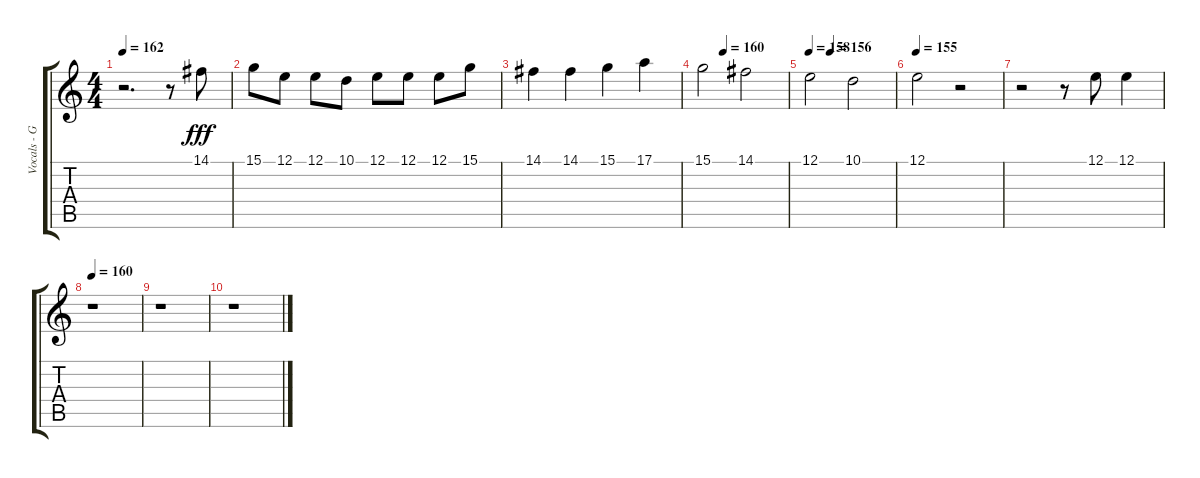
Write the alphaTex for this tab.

\track ("Vocals - Greg Graffin" "Vocals - G") {instrument voiceoohs}
\staff {score tabs}
\tuning (E4 B3 G3 D3 A2 E2) {hide}
\ts (4 4)
\tempo 162
\clef g2
\ks c
r.2{d dy fff} r.8 14.1.8 |
15.1.8 12.1.8 12.1.8 10.1.8 12.1.8 12.1.8 12.1.8 15.1.8 |
14.1.4 14.1.4 15.1.4 17.1.4 |
\tempo (160 0.25)
15.1.2 14.1.2 |
\tempo 158
\tempo (156 0.25)
12.1.2 10.1.2 |
\tempo 155
12.1.2 r.2 |
r.2 r.8 12.1.8 12.1.4 |
\tempo 160
r.1 |
r.1 |
r.1
